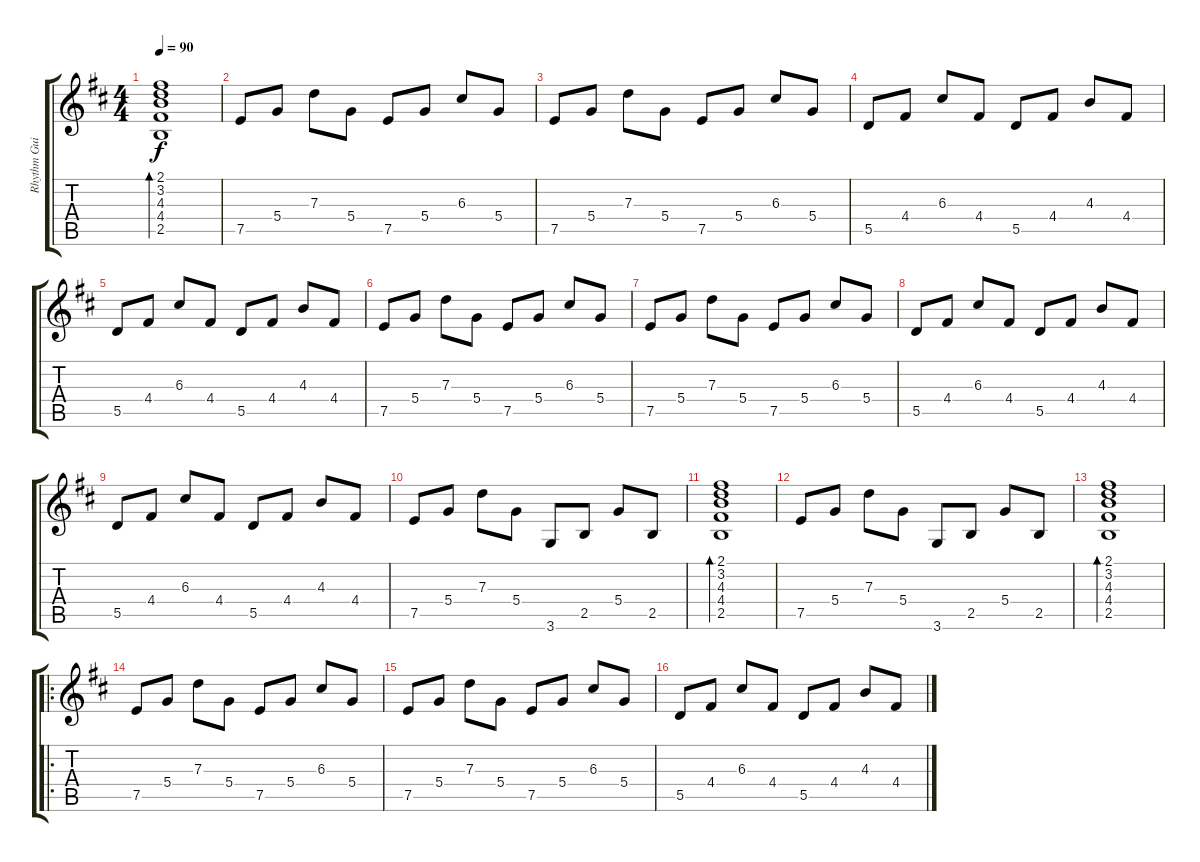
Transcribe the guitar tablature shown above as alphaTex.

\track ("Rhythm Guitar 2" "Rhythm Gui") {instrument electricguitarclean}
\staff {score tabs}
\tuning (E4 B3 G3 D3 A2 E2) {hide}
\ts (4 4)
\tempo 90
\clef g2
\ks d
(2.1 3.2 4.3 4.4 2.5).1{bd 30 dy f} |
7.5.8 5.4.8 7.3.8 5.4.8 7.5.8 5.4.8 6.3.8 5.4.8 |
7.5.8 5.4.8 7.3.8 5.4.8 7.5.8 5.4.8 6.3.8 5.4.8 |
5.5.8 4.4.8 6.3.8 4.4.8 5.5.8 4.4.8 4.3.8 4.4.8 |
5.5.8 4.4.8 6.3.8 4.4.8 5.5.8 4.4.8 4.3.8 4.4.8 |
7.5.8 5.4.8 7.3.8 5.4.8 7.5.8 5.4.8 6.3.8 5.4.8 |
7.5.8 5.4.8 7.3.8 5.4.8 7.5.8 5.4.8 6.3.8 5.4.8 |
5.5.8 4.4.8 6.3.8 4.4.8 5.5.8 4.4.8 4.3.8 4.4.8 |
5.5.8 4.4.8 6.3.8 4.4.8 5.5.8 4.4.8 4.3.8 4.4.8 |
7.5.8 5.4.8 7.3.8 5.4.8 3.6.8 2.5.8 5.4.8 2.5.8 |
(2.1 3.2 4.3 4.4 2.5).1{bd 30} |
7.5.8 5.4.8 7.3.8 5.4.8 3.6.8 2.5.8 5.4.8 2.5.8 |
(2.1 3.2 4.3 4.4 2.5).1{bd 30} |
\ro
7.5.8 5.4.8 7.3.8 5.4.8 7.5.8 5.4.8 6.3.8 5.4.8 |
7.5.8 5.4.8 7.3.8 5.4.8 7.5.8 5.4.8 6.3.8 5.4.8 |
5.5.8 4.4.8 6.3.8 4.4.8 5.5.8 4.4.8 4.3.8 4.4.8
